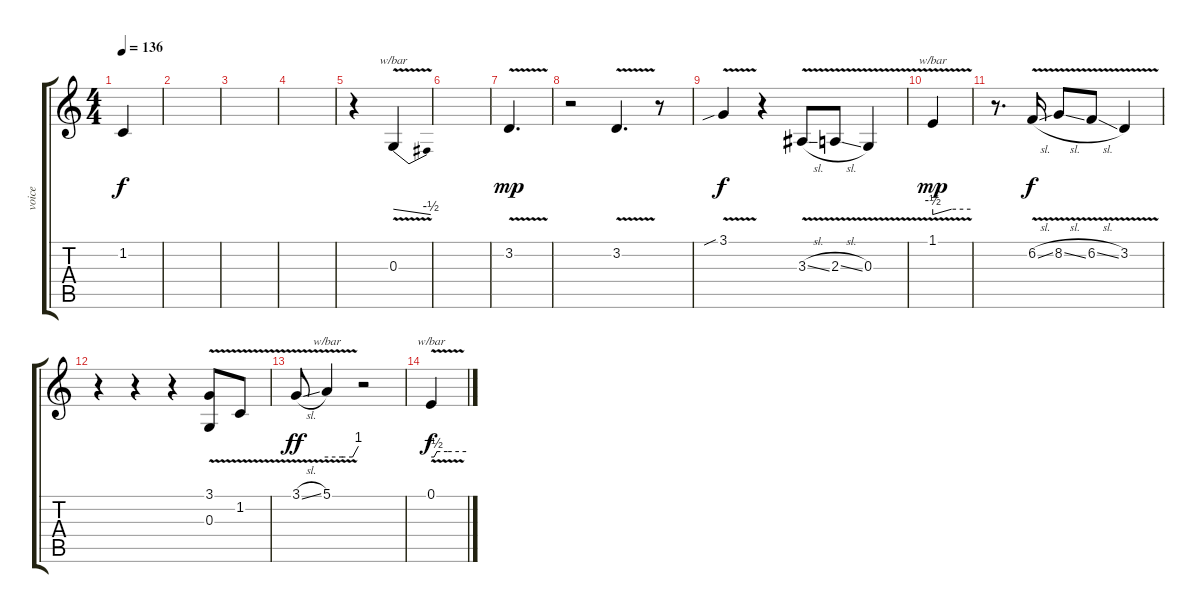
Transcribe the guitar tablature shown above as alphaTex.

\track ("voice" "voice") {instrument sopranosax}
\staff {score tabs}
\tuning (E4 B3 G3 D3 A2 E2) {hide}
\ts (4 4)
\tempo 136
\clef g2
\ks c
1.2{t}.4{dy f} |
|
|
|
r.4 0.3{v}.4{tbe (dive default 0 0 60 -2)} |
|
3.2{v}.4{d dy mp} |
r.2 3.2{v}.4{d} r.8 |
3.1{v sib}.4{dy f} r.4 3.3{v sl}.8 2.3{v sl}.8 0.3{v}.4 |
1.1{v}.4{tbe (custom default 0 -2 30 0 60 0) dy mp} |
r.8{d} 6.2{v sl}.16{dy f} 8.2{v sl}.8 6.2{v sl}.8 3.2{v}.4 |
r.4 r.4 r.4 (3.1{v} 0.3{v}).8 1.2{v}.8 |
3.1{v sl}.8{dy ff} 5.1{v}.4{tbe (custom default 0 0 30 0 49 0 60 4)} r.2 |
0.1{v}.4{tbe (custom default 0 0 5 0 10 2 28 2 60 2) dy f}
